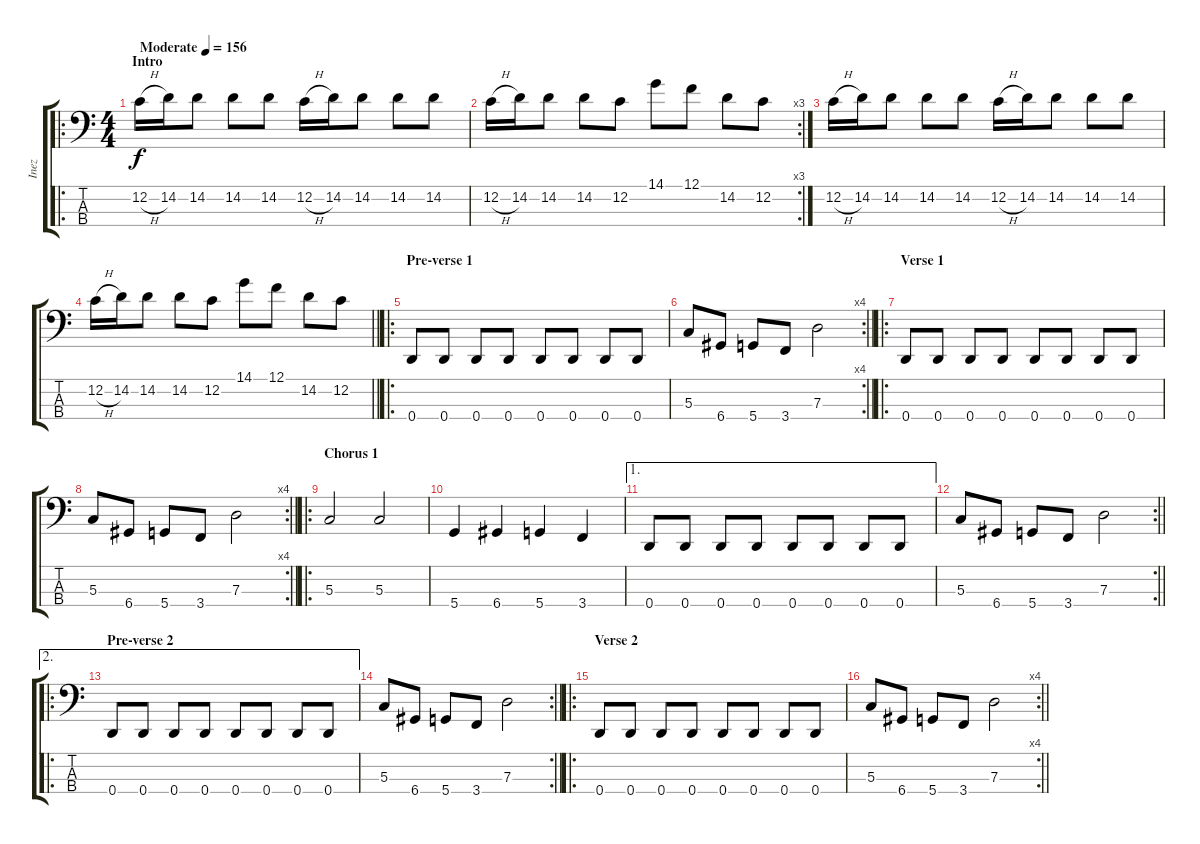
\track ("Inez" "Inez") {instrument electricbassfinger}
\staff {score tabs}
\tuning (F2 C2 G1 D1) {hide}
\ro
\ts (4 4)
\section ("" "Intro")
\tempo (156 "Moderate")
\clef f4
\ks c
12.2{h}.16{dy f instrument electricbassfinger} 14.2.16 14.2.8 14.2.8 14.2.8 12.2{h}.16 14.2.16 14.2.8 14.2.8 14.2.8 |
\rc 3
12.2{h}.16 14.2.16 14.2.8 14.2.8 12.2.8 14.1.8 12.1.8 14.2.8 12.2.8 |
12.2{h}.16 14.2.16 14.2.8 14.2.8 14.2.8 12.2{h}.16 14.2.16 14.2.8 14.2.8 14.2.8 |
\barLineRight lightlight
12.2{h}.16 14.2.16 14.2.8 14.2.8 12.2.8 14.1.8 12.1.8 14.2.8 12.2.8 |
\ro
\section ("" "Pre-verse 1")
0.4.8 0.4.8 0.4.8 0.4.8 0.4.8 0.4.8 0.4.8 0.4.8 |
\rc 4
\barLineRight lightlight
5.3.8 6.4.8 5.4.8 3.4.8 7.3.2 |
\ro
\section ("" "Verse 1")
0.4.8 0.4.8 0.4.8 0.4.8 0.4.8 0.4.8 0.4.8 0.4.8 |
\rc 4
\barLineRight lightlight
5.3.8 6.4.8 5.4.8 3.4.8 7.3.2 |
\ro
\section ("" "Chorus 1")
5.3.2 5.3.2 |
5.4.4 6.4.4 5.4.4 3.4.4 |
\ae 1
0.4.8 0.4.8 0.4.8 0.4.8 0.4.8 0.4.8 0.4.8 0.4.8 |
\rc 2
\barLineRight lightlight
5.3.8 6.4.8 5.4.8 3.4.8 7.3.2 |
\ae 2
\ro
\section ("" "Pre-verse 2")
0.4.8 0.4.8 0.4.8 0.4.8 0.4.8 0.4.8 0.4.8 0.4.8 |
\rc 2
\barLineRight lightlight
5.3.8 6.4.8 5.4.8 3.4.8 7.3.2 |
\ro
\section ("" "Verse 2")
0.4.8 0.4.8 0.4.8 0.4.8 0.4.8 0.4.8 0.4.8 0.4.8 |
\rc 4
\barLineRight lightlight
5.3.8 6.4.8 5.4.8 3.4.8 7.3.2
